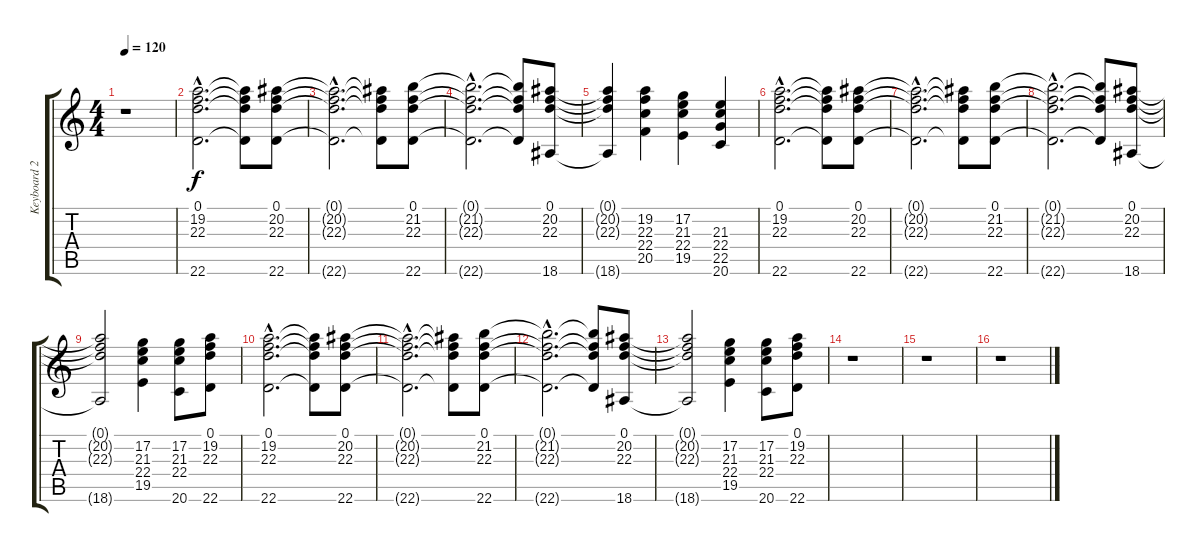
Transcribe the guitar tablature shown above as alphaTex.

\track ("Keyboard 2" "Keyboard 2") {instrument stringensemble1}
\staff {score tabs}
\tuning (D5 D4 G3 D3 A2 E2) {hide}
\ts (4 4)
\tempo 120
\clef g2
\ks c
r.1{dy f} |
(0.1{hac} 19.2{hac} 22.3{hac} 22.6{hac}).2{d} (0.1{t} 19.2{t} 22.3{t} 22.6{t}).8 (0.1 20.2 22.3 22.6).8 |
(0.1{hac t} 20.2{hac t} 22.3{hac t} 22.6{hac t}).2{d} (0.1{t} 20.2{t} 22.3{t} 22.6{t}).8 (0.1 21.2 22.3 22.6).8 |
(0.1{hac t} 21.2{hac t} 22.3{hac t} 22.6{hac t}).2{d} (0.1{t} 21.2{t} 22.3{t} 22.6{t}).8 (0.1 20.2 22.3 18.6).8 |
(0.1{t} 20.2{t} 22.3{t} 18.6{t}).4 (19.2 22.3 22.4 20.5).4 (17.2 21.3 22.4 19.5).4 (21.3 22.4 22.5 20.6).4 |
(0.1{hac} 19.2{hac} 22.3{hac} 22.6{hac}).2{d} (0.1{t} 19.2{t} 22.3{t} 22.6{t}).8 (0.1 20.2 22.3 22.6).8 |
(0.1{hac t} 20.2{hac t} 22.3{hac t} 22.6{hac t}).2{d} (0.1{t} 20.2{t} 22.3{t} 22.6{t}).8 (0.1 21.2 22.3 22.6).8 |
(0.1{hac t} 21.2{hac t} 22.3{hac t} 22.6{hac t}).2{d} (0.1{t} 21.2{t} 22.3{t} 22.6{t}).8 (0.1 20.2 22.3 18.6).8 |
(0.1{t} 20.2{t} 22.3{t} 18.6{t}).2 (17.2 21.3 22.4 19.5).4 (17.2 21.3 22.4 20.6).8 (0.1 19.2 22.3 22.6).8 |
(0.1{hac} 19.2{hac} 22.3{hac} 22.6{hac}).2{d} (0.1{t} 19.2{t} 22.3{t} 22.6{t}).8 (0.1 20.2 22.3 22.6).8 |
(0.1{hac t} 20.2{hac t} 22.3{hac t} 22.6{hac t}).2{d} (0.1{t} 20.2{t} 22.3{t} 22.6{t}).8 (0.1 21.2 22.3 22.6).8 |
(0.1{hac t} 21.2{hac t} 22.3{hac t} 22.6{hac t}).2{d} (0.1{t} 21.2{t} 22.3{t} 22.6{t}).8 (0.1 20.2 22.3 18.6).8 |
(0.1{t} 20.2{t} 22.3{t} 18.6{t}).2 (17.2 21.3 22.4 19.5).4 (17.2 21.3 22.4 20.6).8 (0.1 19.2 22.3 22.6).8 |
r.1 |
r.1 |
r.1
